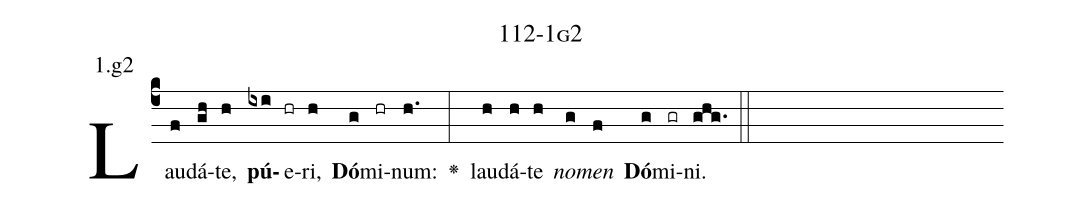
name: 112-1g2;
annotation: 1.g2;
%%
(c4)Lau(f)dá(gh)te,(h) <b>pú</b>(ixi)e(hr)ri,(h) <b>Dó</b>(g)mi(hr)num:(h.) <v>\greheightstar</v>(:) lau(h)dá(h)te(h) <i>no</i>(g)<i>men</i>(f) <b>Dó</b>(g)mi(gr)ni.(ghg.) (::)


%E(h) u(h) o(g) u(f) a(g) e.(ghg.) (::)
